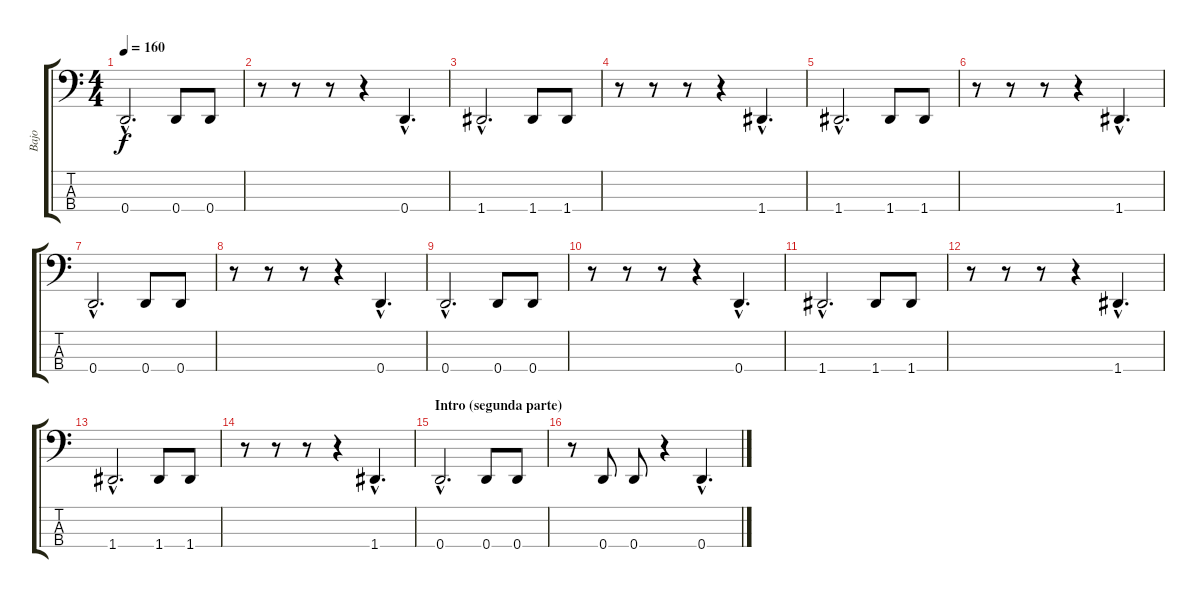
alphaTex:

\track ("Bajo" "Bajo") {instrument electricbasspick}
\staff {score tabs}
\tuning (F2 C2 G1 D1) {hide}
\ts (4 4)
\tempo 160
\clef f4
\ks c
0.4{hac}.2{d dy f} 0.4.8 0.4.8 |
r.8 r.8 r.8 r.4 0.4{hac}.4{d} |
1.4{hac}.2{d} 1.4.8 1.4.8 |
r.8 r.8 r.8 r.4 1.4{hac}.4{d} |
1.4{hac}.2{d} 1.4.8 1.4.8 |
r.8 r.8 r.8 r.4 1.4{hac}.4{d} |
0.4{hac}.2{d} 0.4.8 0.4.8 |
r.8 r.8 r.8 r.4 0.4{hac}.4{d} |
0.4{hac}.2{d} 0.4.8 0.4.8 |
r.8 r.8 r.8 r.4 0.4{hac}.4{d} |
1.4{hac}.2{d} 1.4.8 1.4.8 |
r.8 r.8 r.8 r.4 1.4{hac}.4{d} |
1.4{hac}.2{d} 1.4.8 1.4.8 |
r.8 r.8 r.8 r.4 1.4{hac}.4{d} |
\section ("" "Intro (segunda parte)")
0.4{hac}.2{d} 0.4.8 0.4.8 |
r.8 0.4.8 0.4.8 r.4 0.4{hac}.4{d}
